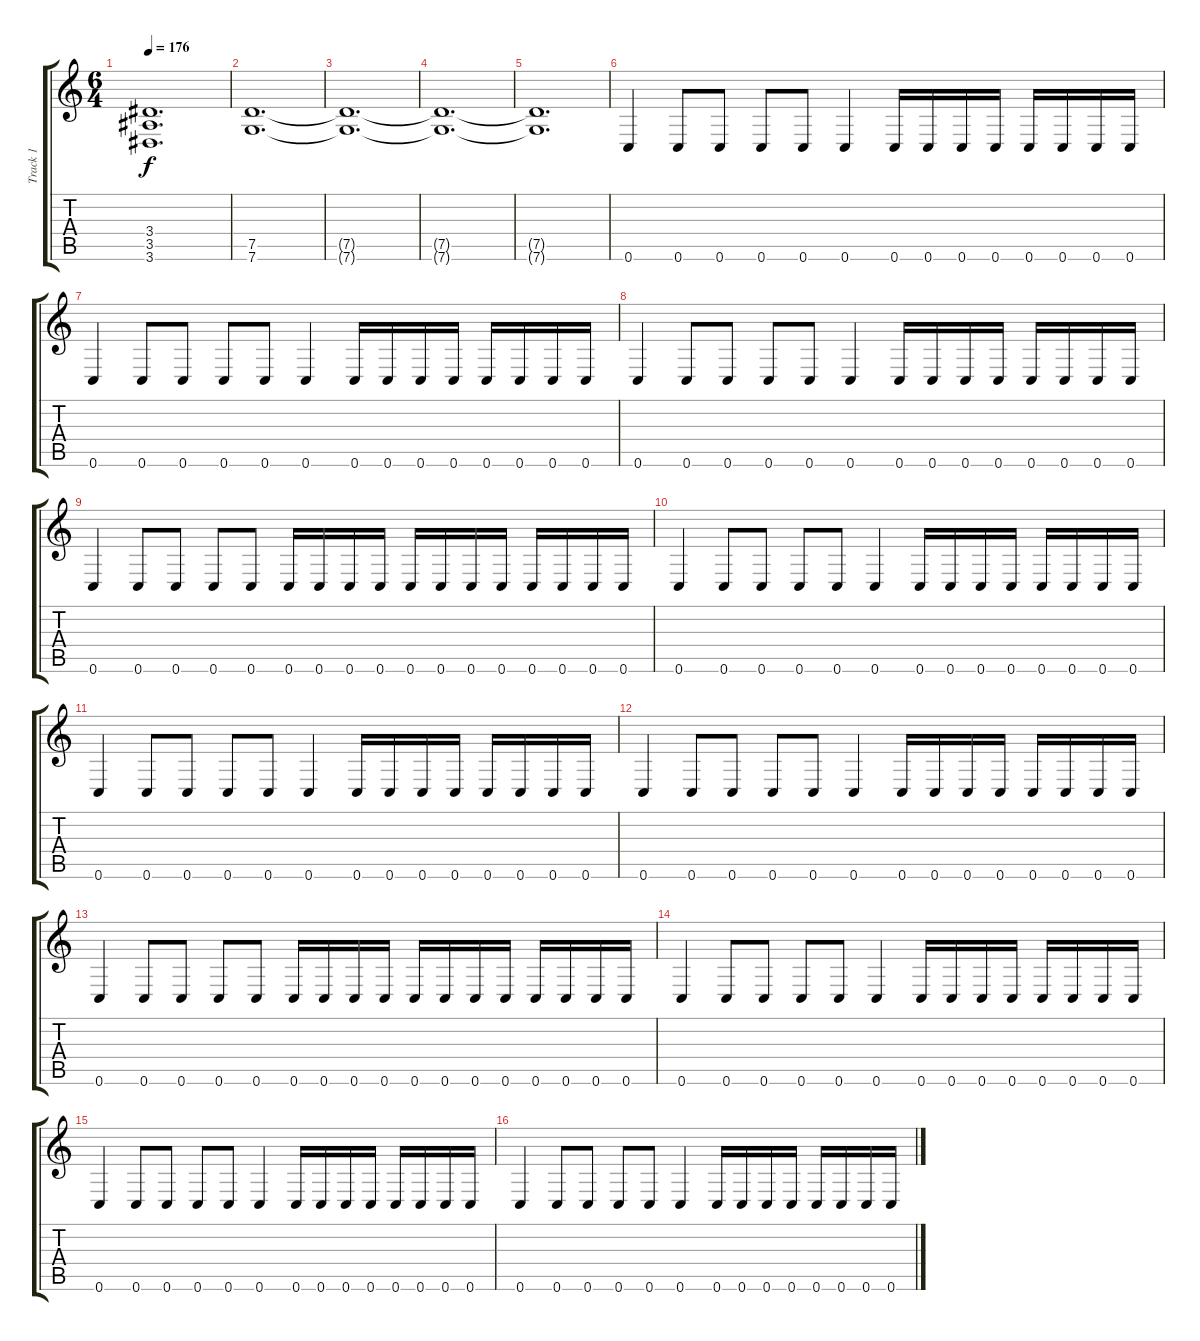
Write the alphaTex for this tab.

\track ("Track 1" "Track 1") {instrument distortionguitar}
\staff {score tabs}
\tuning (D4 A3 F3 C3 G2 C2) {hide}
\ts (6 4)
\tempo 176
\clef g2
\ks c
(3.4 3.5 3.6).1{d dy f} |
(7.5 7.6).1{d volume 7} |
(7.5{t} 7.6{t}).1{d} |
(7.5{t} 7.6{t}).1{d volume 0} |
(7.5{t} 7.6{t}).1{d} |
0.6.4{volume 13} 0.6.8 0.6.8 0.6.8 0.6.8 0.6.4 0.6.16 0.6.16 0.6.16 0.6.16 0.6.16 0.6.16 0.6.16 0.6.16 |
0.6.4{volume 13} 0.6.8 0.6.8 0.6.8 0.6.8 0.6.4 0.6.16 0.6.16 0.6.16 0.6.16 0.6.16 0.6.16 0.6.16 0.6.16 |
0.6.4{volume 13} 0.6.8 0.6.8 0.6.8 0.6.8 0.6.4 0.6.16 0.6.16 0.6.16 0.6.16 0.6.16 0.6.16 0.6.16 0.6.16 |
0.6.4{volume 13} 0.6.8 0.6.8 0.6.8 0.6.8 0.6.16 0.6.16 0.6.16 0.6.16 0.6.16 0.6.16 0.6.16 0.6.16 0.6.16 0.6.16 0.6.16 0.6.16 |
0.6.4{volume 13} 0.6.8 0.6.8 0.6.8 0.6.8 0.6.4 0.6.16 0.6.16 0.6.16 0.6.16 0.6.16 0.6.16 0.6.16 0.6.16 |
0.6.4{volume 13} 0.6.8 0.6.8 0.6.8 0.6.8 0.6.4 0.6.16 0.6.16 0.6.16 0.6.16 0.6.16 0.6.16 0.6.16 0.6.16 |
0.6.4{volume 13} 0.6.8 0.6.8 0.6.8 0.6.8 0.6.4 0.6.16 0.6.16 0.6.16 0.6.16 0.6.16 0.6.16 0.6.16 0.6.16 |
0.6.4{volume 13} 0.6.8 0.6.8 0.6.8 0.6.8 0.6.16 0.6.16 0.6.16 0.6.16 0.6.16 0.6.16 0.6.16 0.6.16 0.6.16 0.6.16 0.6.16 0.6.16 |
0.6.4{volume 13} 0.6.8 0.6.8 0.6.8 0.6.8 0.6.4 0.6.16 0.6.16 0.6.16 0.6.16 0.6.16 0.6.16 0.6.16 0.6.16 |
0.6.4{volume 13} 0.6.8 0.6.8 0.6.8 0.6.8 0.6.4 0.6.16 0.6.16 0.6.16 0.6.16 0.6.16 0.6.16 0.6.16 0.6.16 |
0.6.4{volume 13} 0.6.8 0.6.8 0.6.8 0.6.8 0.6.4 0.6.16 0.6.16 0.6.16 0.6.16 0.6.16 0.6.16 0.6.16 0.6.16
